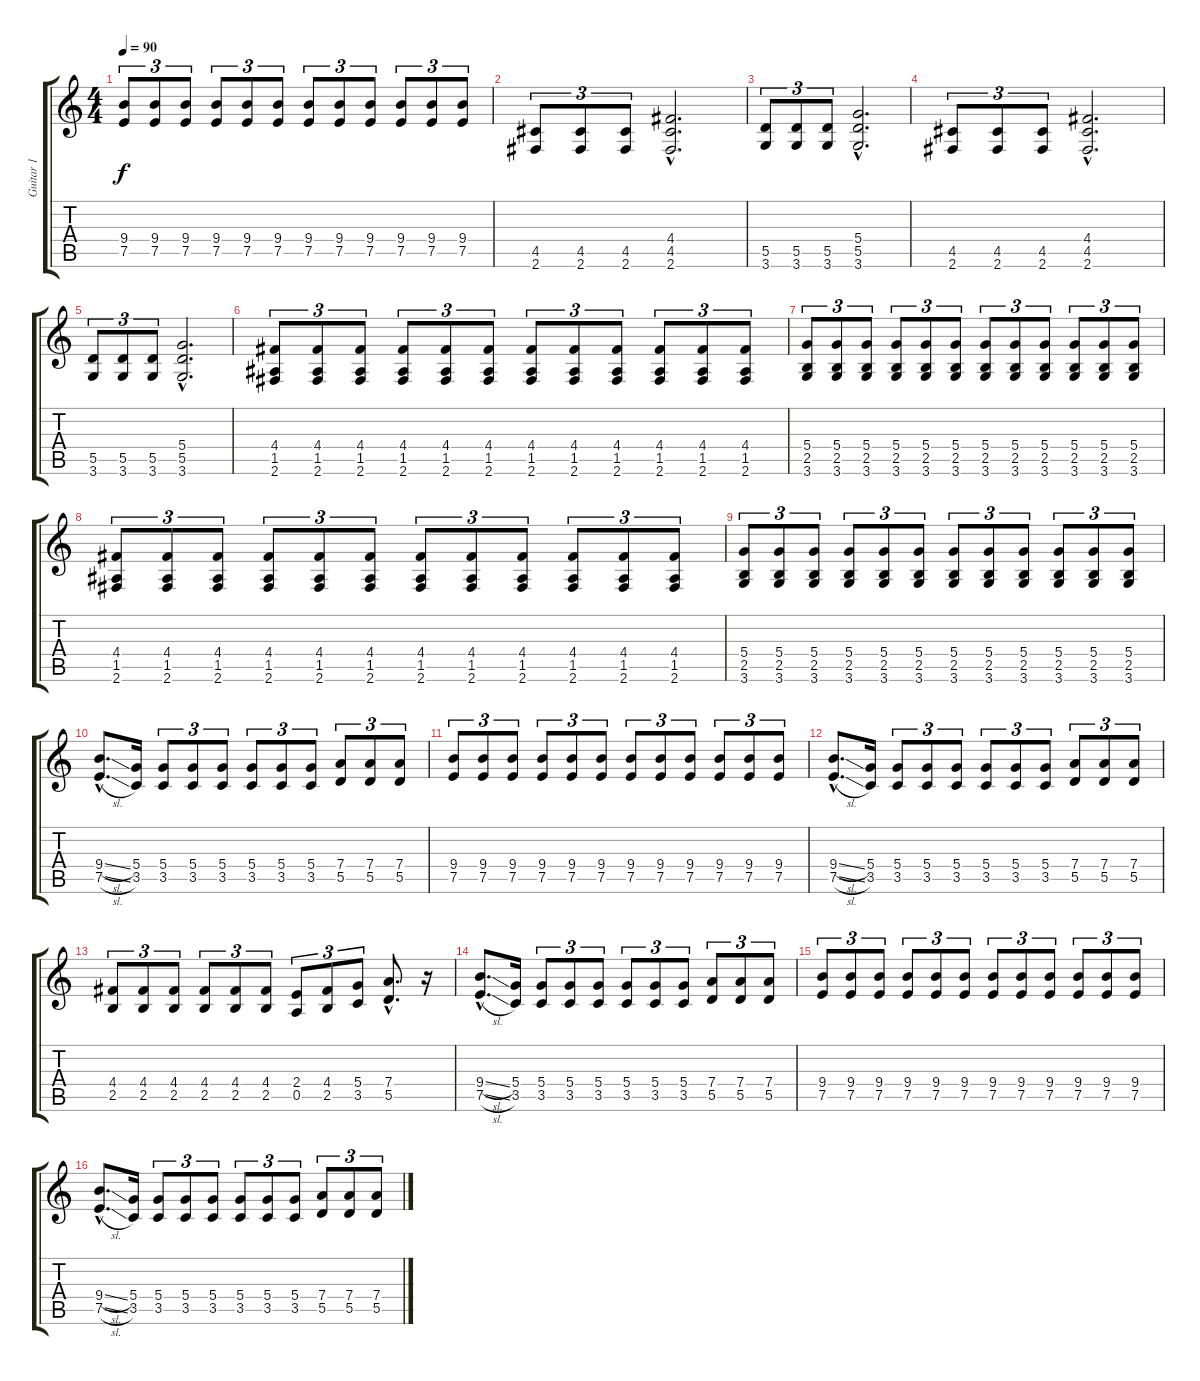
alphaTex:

\track ("Guitar 1" "Guitar 1") {instrument distortionguitar}
\staff {score tabs}
\tuning (E4 B3 G3 D3 A2 E2) {hide}
\ts (4 4)
\tempo 90
\clef g2
\ks c
(9.4 7.5).8{tu (3 2) dy f} (9.4 7.5).8{tu (3 2)} (9.4 7.5).8{tu (3 2)} (9.4 7.5).8{tu (3 2)} (9.4 7.5).8{tu (3 2)} (9.4 7.5).8{tu (3 2)} (9.4 7.5).8{tu (3 2)} (9.4 7.5).8{tu (3 2)} (9.4 7.5).8{tu (3 2)} (9.4 7.5).8{tu (3 2)} (9.4 7.5).8{tu (3 2)} (9.4 7.5).8{tu (3 2)} |
(4.5 2.6).8{tu (3 2)} (4.5 2.6).8{tu (3 2)} (4.5 2.6).8{tu (3 2)} (4.4{hac} 4.5{hac} 2.6{hac}).2{d} |
(5.5 3.6).8{tu (3 2)} (5.5 3.6).8{tu (3 2)} (5.5 3.6).8{tu (3 2)} (5.4{hac} 5.5{hac} 3.6{hac}).2{d} |
(4.5 2.6).8{tu (3 2)} (4.5 2.6).8{tu (3 2)} (4.5 2.6).8{tu (3 2)} (4.4{hac} 4.5{hac} 2.6{hac}).2{d} |
(5.5 3.6).8{tu (3 2)} (5.5 3.6).8{tu (3 2)} (5.5 3.6).8{tu (3 2)} (5.4{hac} 5.5{hac} 3.6{hac}).2{d} |
(4.4 1.5 2.6).8{tu (3 2)} (4.4 1.5 2.6).8{tu (3 2)} (4.4 1.5 2.6).8{tu (3 2)} (4.4 1.5 2.6).8{tu (3 2)} (4.4 1.5 2.6).8{tu (3 2)} (4.4 1.5 2.6).8{tu (3 2)} (4.4 1.5 2.6).8{tu (3 2)} (4.4 1.5 2.6).8{tu (3 2)} (4.4 1.5 2.6).8{tu (3 2)} (4.4 1.5 2.6).8{tu (3 2)} (4.4 1.5 2.6).8{tu (3 2)} (4.4 1.5 2.6).8{tu (3 2)} |
(5.4 2.5 3.6).8{tu (3 2)} (5.4 2.5 3.6).8{tu (3 2)} (5.4 2.5 3.6).8{tu (3 2)} (5.4 2.5 3.6).8{tu (3 2)} (5.4 2.5 3.6).8{tu (3 2)} (5.4 2.5 3.6).8{tu (3 2)} (5.4 2.5 3.6).8{tu (3 2)} (5.4 2.5 3.6).8{tu (3 2)} (5.4 2.5 3.6).8{tu (3 2)} (5.4 2.5 3.6).8{tu (3 2)} (5.4 2.5 3.6).8{tu (3 2)} (5.4 2.5 3.6).8{tu (3 2)} |
(4.4 1.5 2.6).8{tu (3 2)} (4.4 1.5 2.6).8{tu (3 2)} (4.4 1.5 2.6).8{tu (3 2)} (4.4 1.5 2.6).8{tu (3 2)} (4.4 1.5 2.6).8{tu (3 2)} (4.4 1.5 2.6).8{tu (3 2)} (4.4 1.5 2.6).8{tu (3 2)} (4.4 1.5 2.6).8{tu (3 2)} (4.4 1.5 2.6).8{tu (3 2)} (4.4 1.5 2.6).8{tu (3 2)} (4.4 1.5 2.6).8{tu (3 2)} (4.4 1.5 2.6).8{tu (3 2)} |
(5.4 2.5 3.6).8{tu (3 2)} (5.4 2.5 3.6).8{tu (3 2)} (5.4 2.5 3.6).8{tu (3 2)} (5.4 2.5 3.6).8{tu (3 2)} (5.4 2.5 3.6).8{tu (3 2)} (5.4 2.5 3.6).8{tu (3 2)} (5.4 2.5 3.6).8{tu (3 2)} (5.4 2.5 3.6).8{tu (3 2)} (5.4 2.5 3.6).8{tu (3 2)} (5.4 2.5 3.6).8{tu (3 2)} (5.4 2.5 3.6).8{tu (3 2)} (5.4 2.5 3.6).8{tu (3 2)} |
(9.4{sl hac} 7.5{sl hac}).8{d} (5.4 3.5).16 (5.4 3.5).8{tu (3 2)} (5.4 3.5).8{tu (3 2)} (5.4 3.5).8{tu (3 2)} (5.4 3.5).8{tu (3 2)} (5.4 3.5).8{tu (3 2)} (5.4 3.5).8{tu (3 2)} (7.4 5.5).8{tu (3 2)} (7.4 5.5).8{tu (3 2)} (7.4 5.5).8{tu (3 2)} |
(9.4 7.5).8{tu (3 2)} (9.4 7.5).8{tu (3 2)} (9.4 7.5).8{tu (3 2)} (9.4 7.5).8{tu (3 2)} (9.4 7.5).8{tu (3 2)} (9.4 7.5).8{tu (3 2)} (9.4 7.5).8{tu (3 2)} (9.4 7.5).8{tu (3 2)} (9.4 7.5).8{tu (3 2)} (9.4 7.5).8{tu (3 2)} (9.4 7.5).8{tu (3 2)} (9.4 7.5).8{tu (3 2)} |
(9.4{sl hac} 7.5{sl hac}).8{d} (5.4 3.5).16 (5.4 3.5).8{tu (3 2)} (5.4 3.5).8{tu (3 2)} (5.4 3.5).8{tu (3 2)} (5.4 3.5).8{tu (3 2)} (5.4 3.5).8{tu (3 2)} (5.4 3.5).8{tu (3 2)} (7.4 5.5).8{tu (3 2)} (7.4 5.5).8{tu (3 2)} (7.4 5.5).8{tu (3 2)} |
(4.4 2.5).8{tu (3 2)} (4.4 2.5).8{tu (3 2)} (4.4 2.5).8{tu (3 2)} (4.4 2.5).8{tu (3 2)} (4.4 2.5).8{tu (3 2)} (4.4 2.5).8{tu (3 2)} (2.4 0.5).8{tu (3 2)} (4.4 2.5).8{tu (3 2)} (5.4 3.5).8{tu (3 2)} (7.4{hac} 5.5{hac}).8{d} r.16 |
(9.4{sl hac} 7.5{sl hac}).8{d} (5.4 3.5).16 (5.4 3.5).8{tu (3 2)} (5.4 3.5).8{tu (3 2)} (5.4 3.5).8{tu (3 2)} (5.4 3.5).8{tu (3 2)} (5.4 3.5).8{tu (3 2)} (5.4 3.5).8{tu (3 2)} (7.4 5.5).8{tu (3 2)} (7.4 5.5).8{tu (3 2)} (7.4 5.5).8{tu (3 2)} |
(9.4 7.5).8{tu (3 2)} (9.4 7.5).8{tu (3 2)} (9.4 7.5).8{tu (3 2)} (9.4 7.5).8{tu (3 2)} (9.4 7.5).8{tu (3 2)} (9.4 7.5).8{tu (3 2)} (9.4 7.5).8{tu (3 2)} (9.4 7.5).8{tu (3 2)} (9.4 7.5).8{tu (3 2)} (9.4 7.5).8{tu (3 2)} (9.4 7.5).8{tu (3 2)} (9.4 7.5).8{tu (3 2)} |
(9.4{sl hac} 7.5{sl hac}).8{d} (5.4 3.5).16 (5.4 3.5).8{tu (3 2)} (5.4 3.5).8{tu (3 2)} (5.4 3.5).8{tu (3 2)} (5.4 3.5).8{tu (3 2)} (5.4 3.5).8{tu (3 2)} (5.4 3.5).8{tu (3 2)} (7.4 5.5).8{tu (3 2)} (7.4 5.5).8{tu (3 2)} (7.4 5.5).8{tu (3 2)}
